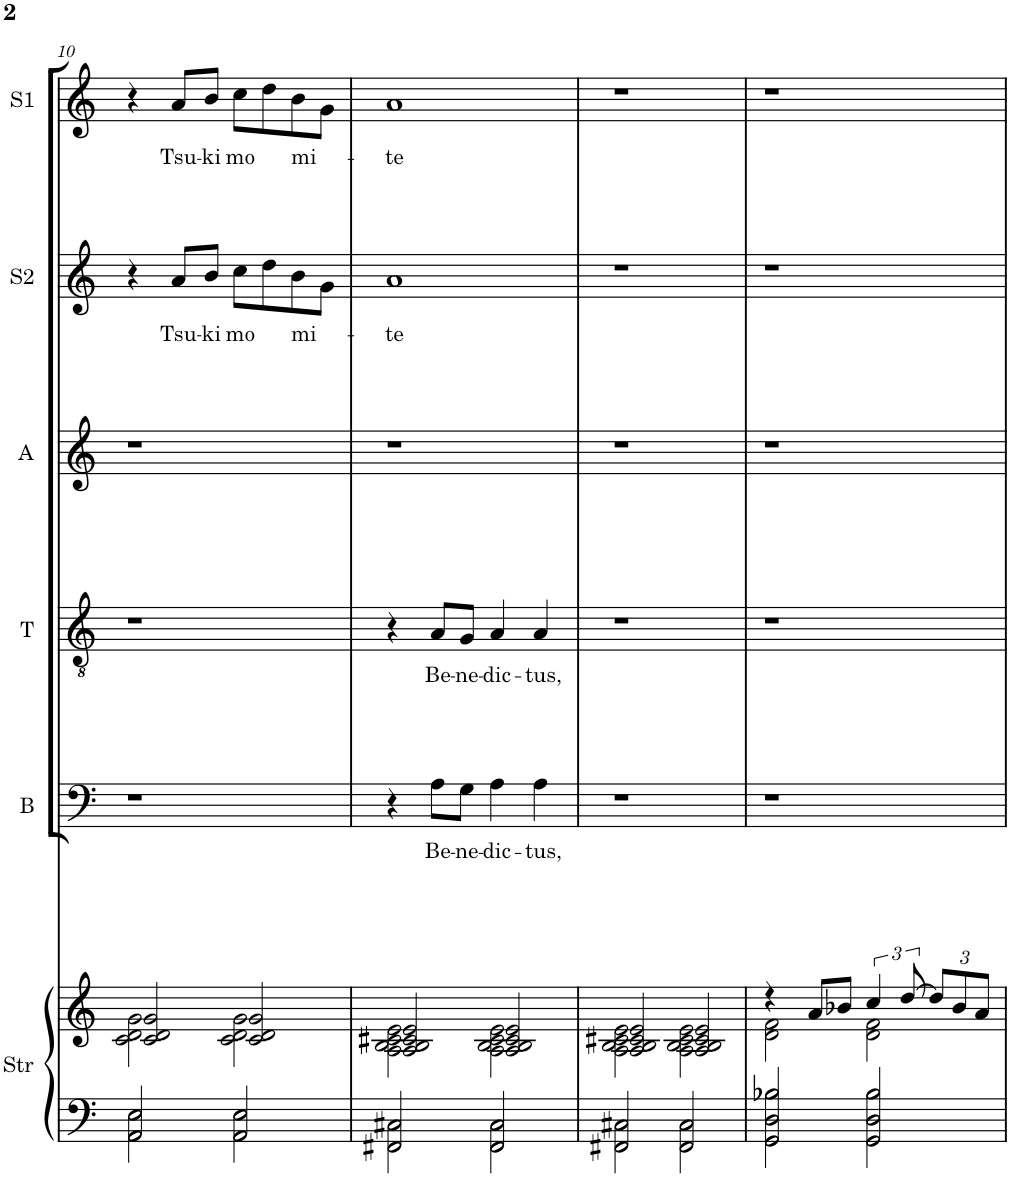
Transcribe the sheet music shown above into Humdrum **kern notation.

**kern	**kern	**kern	**text	**kern	**text	**kern	**kern	**text	**kern	**text
*part6	*part6	*part5	*part5	*part4	*part4	*part3	*part2	*part2	*part1	*part1
*staff7	*staff6	*staff5	*staff5	*staff4	*staff4	*staff3	*staff2	*staff2	*staff1	*staff1
*I"Strings	*	*I"Bass	*	*I"Tenor	*	*I"Alto	*I"Soprano 2	*	*I"Soprano 1	*
*I'Str	*	*I'B	*	*I'T	*	*I'A	*I'S2	*	*I'S1	*
!!LO:PB:g=z
*clefF4	*clefG2	*clefF4	*	*clefGv2	*	*clefG2	*clefG2	*	*clefG2	*
*k[]	*k[]	*k[]	*	*k[]	*	*k[]	*k[]	*	*k[]	*
*M4/4	*M4/4	*M4/4	*	*M4/4	*	*M4/4	*M4/4	*	*M4/4	*
=10	=10	=10	=10	=10	=10	=10	=10	=10	=10	=10
*^	*^	*	*	*	*	*	*	*	*	*
2AA/ 2E/	2AA\ 2E\	2c/ 2d/ 2g/	2c\ 2d\ 2g\	1r	.	1r	.	1r	4r	.	4r	.
!	!	!	!	!	!	!	!	!	!	!LO:LY:b	!	!LO:LY:b
.	.	.	.	.	.	.	.	.	8a/L	Tsu-	8a/L	Tsu-
!	!	!	!	!	!	!	!	!	!	!LO:LY:b	!	!LO:LY:b
.	.	.	.	.	.	.	.	.	8b/J	-ki	8b/J	-ki
!	!	!	!	!	!	!	!	!	!	!LO:LY:b	!	!LO:LY:b
2AA/ 2E/	2AA\ 2E\	2c/ 2d/ 2g/	2c\ 2d\ 2g\	.	.	.	.	.	8cc\L	mo	8cc\L	mo
.	.	.	.	.	.	.	.	.	8dd\	.	8dd\	.
!	!	!	!	!	!	!	!	!	!	!LO:LY:b	!	!LO:LY:b
.	.	.	.	.	.	.	.	.	8b\	mi-	8b\	mi-
.	.	.	.	.	.	.	.	.	8g\J	.	8g\J	.
=11	=11	=11	=11	=11	=11	=11	=11	=11	=11	=11	=11	=11
!	!	!	!	!	!	!	!	!	!	!LO:LY:b	!	!LO:LY:b
2FF#X/ 2C#X/	2FF#\ 2C#\	2A/ 2B/ 2c#X/ 2e/	2A\ 2B\ 2c#\ 2e\	4r	.	4r	.	1r	1a	-te	1a	-te
!	!	!	!	!	!LO:LY:b	!	!LO:LY:b	!	!	!	!	!
.	.	.	.	8A\L	Be-	8A/L	Be-	.	.	.	.	.
!	!	!	!	!	!LO:LY:b	!	!LO:LY:b	!	!	!	!	!
.	.	.	.	8G\J	-ne-	8G/J	-ne-	.	.	.	.	.
!	!	!	!	!	!LO:LY:b	!	!LO:LY:b	!	!	!	!	!
2FF#/ 2C#/	2FF#\ 2C#\	2A/ 2B/ 2c#/ 2e/	2A\ 2B\ 2c#\ 2e\	4A\	-dic-	4A/	-dic-	.	.	.	.	.
!	!	!	!	!	!LO:LY:b	!	!LO:LY:b	!	!	!	!	!
.	.	.	.	4A\	-tus,	4A/	-tus,	.	.	.	.	.
=12	=12	=12	=12	=12	=12	=12	=12	=12	=12	=12	=12	=12
2FF#X/ 2C#X/	2FF#\ 2C#\	2A/ 2B/ 2c#X/ 2e/	2A\ 2B\ 2c#\ 2e\	1r	.	1r	.	1r	1r	.	1r	.
2FF#/ 2C#/	2FF#\ 2C#\	2A/ 2B/ 2c#/ 2e/	2A\ 2B\ 2c#\ 2e\	.	.	.	.	.	.	.	.	.
=13	=13	=13	=13	=13	=13	=13	=13	=13	=13	=13	=13	=13
2GG/ 2D/ 2B-X/	2GG\ 2D\ 2B-\	4r	2d\ 2f\	1r	.	1r	.	1r	1r	.	1r	.
.	.	8a/L	.	.	.	.	.	.	.	.	.	.
.	.	8b-X/J	.	.	.	.	.	.	.	.	.	.
2GG/ 2D/ 2B-/	2GG\ 2D\ 2B-\	6cc/	2d\ 2f\	.	.	.	.	.	.	.	.	.
.	.	[12dd/	.	.	.	.	.	.	.	.	.	.
*	*	*Xbrackettup	*	*	*	*	*	*	*	*	*	*
.	.	12dd/L]	.	.	.	.	.	.	.	.	.	.
.	.	12b-/	.	.	.	.	.	.	.	.	.	.
.	.	12a/J	.	.	.	.	.	.	.	.	.	.
*v	*v	*	*	*	*	*	*	*	*	*	*	*
*	*v	*v	*	*	*	*	*	*	*	*	*
=	=	=	=	=	=	=	=	=	=	=
*-	*-	*-	*-	*-	*-	*-	*-	*-	*-	*-
